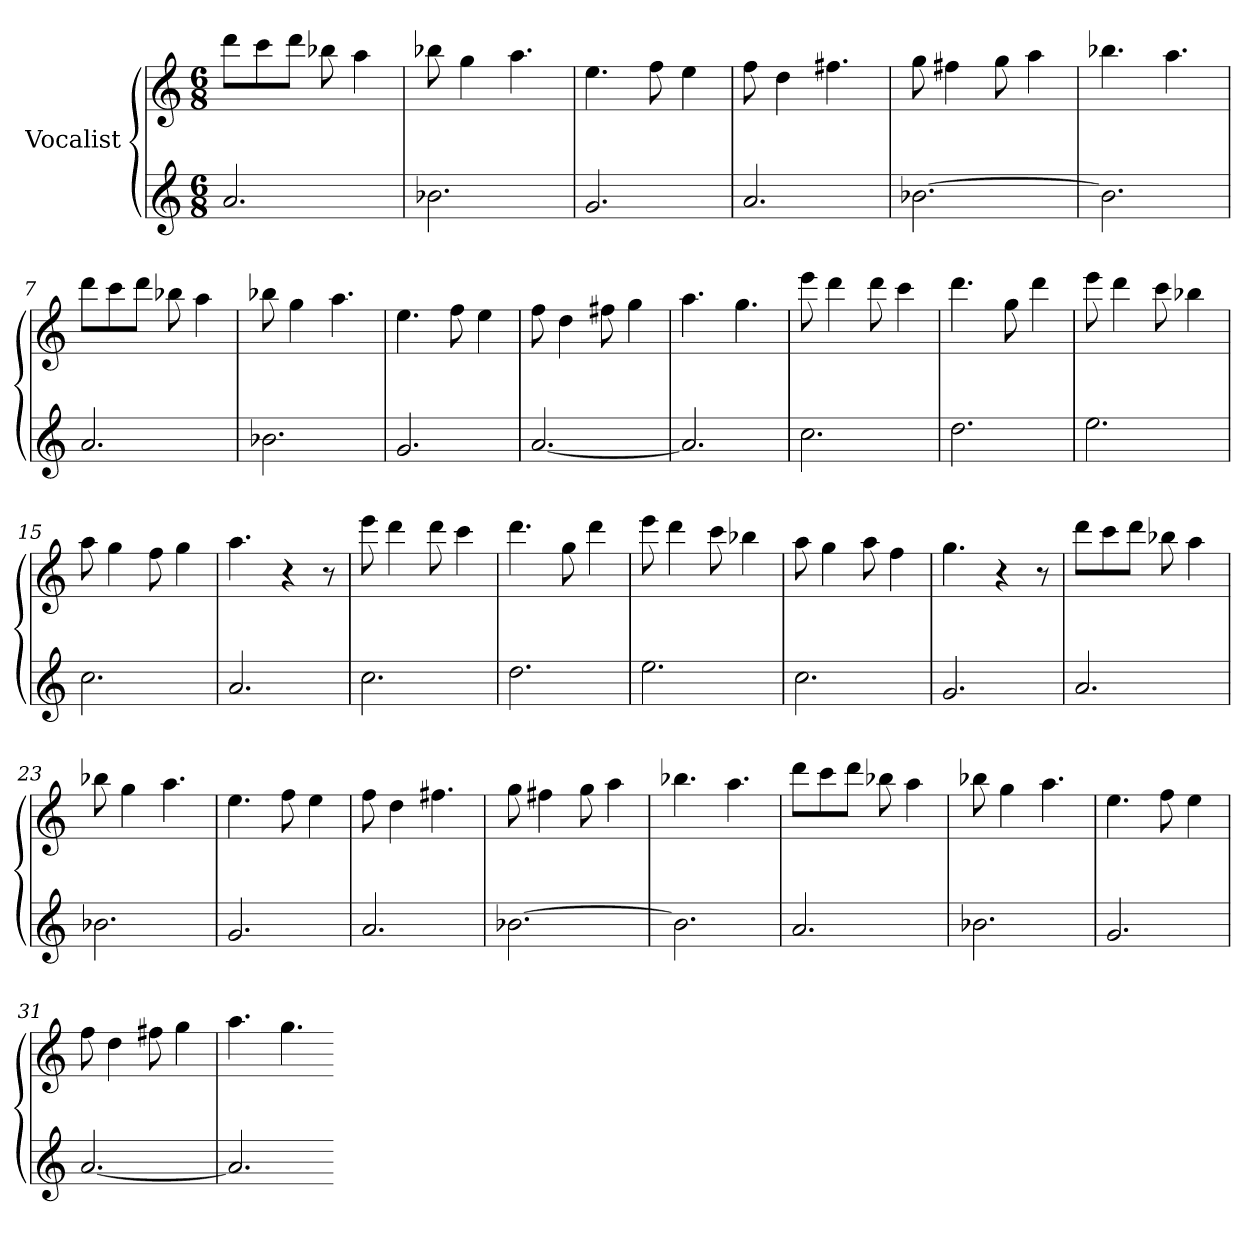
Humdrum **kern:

**kern	**kern
*part1	*part1
*staff2	*staff1
*I"Vocalist	*
*M6/8	*M6/8
*MM120	*MM120
=1	=1
2.a	8dddL
.	8ccc
.	8dddJ
.	8bb-X
.	4aa
=2	=2
2.b-X	8bb-X
.	4gg
.	4.aa
=3	=3
2.g	4.ee
.	8ff
.	4ee
=4	=4
2.a	8ff
.	4dd
.	4.ff#X
=5	=5
[2.b-X	8gg
.	4ff#X
.	8gg
.	4aa
=6	=6
2.b-]	4.bb-X
.	4.aa
=7	=7
2.a	8dddL
.	8ccc
.	8dddJ
.	8bb-X
.	4aa
=8	=8
2.b-X	8bb-X
.	4gg
.	4.aa
=9	=9
2.g	4.ee
.	8ff
.	4ee
=10	=10
[2.a	8ff
.	4dd
.	8ff#X
.	4gg
=11	=11
2.a]	4.aa
.	4.gg
=12	=12
2.cc	8eee
.	4ddd
.	8ddd
.	4ccc
=13	=13
2.dd	4.ddd
.	8gg
.	4ddd
=14	=14
2.ee	8eee
.	4ddd
.	8ccc
.	4bb-X
=15	=15
2.cc	8aa
.	4gg
.	8ff
.	4gg
=16	=16
2.a	4.aa
.	4r
.	8r
=17	=17
2.cc	8eee
.	4ddd
.	8ddd
.	4ccc
=18	=18
2.dd	4.ddd
.	8gg
.	4ddd
=19	=19
2.ee	8eee
.	4ddd
.	8ccc
.	4bb-X
=20	=20
2.cc	8aa
.	4gg
.	8aa
.	4ff
=21	=21
2.g	4.gg
.	4r
.	8r
=22	=22
2.a	8dddL
.	8ccc
.	8dddJ
.	8bb-X
.	4aa
=23	=23
2.b-X	8bb-X
.	4gg
.	4.aa
=24	=24
2.g	4.ee
.	8ff
.	4ee
=25	=25
2.a	8ff
.	4dd
.	4.ff#X
=26	=26
[2.b-X	8gg
.	4ff#X
.	8gg
.	4aa
=27	=27
2.b-]	4.bb-X
.	4.aa
=28	=28
2.a	8dddL
.	8ccc
.	8dddJ
.	8bb-X
.	4aa
=29	=29
2.b-X	8bb-X
.	4gg
.	4.aa
=30	=30
2.g	4.ee
.	8ff
.	4ee
=31	=31
[2.a	8ff
.	4dd
.	8ff#X
.	4gg
=32	=32
2.a]	4.aa
.	4.gg
=-	=-
*-	*-
